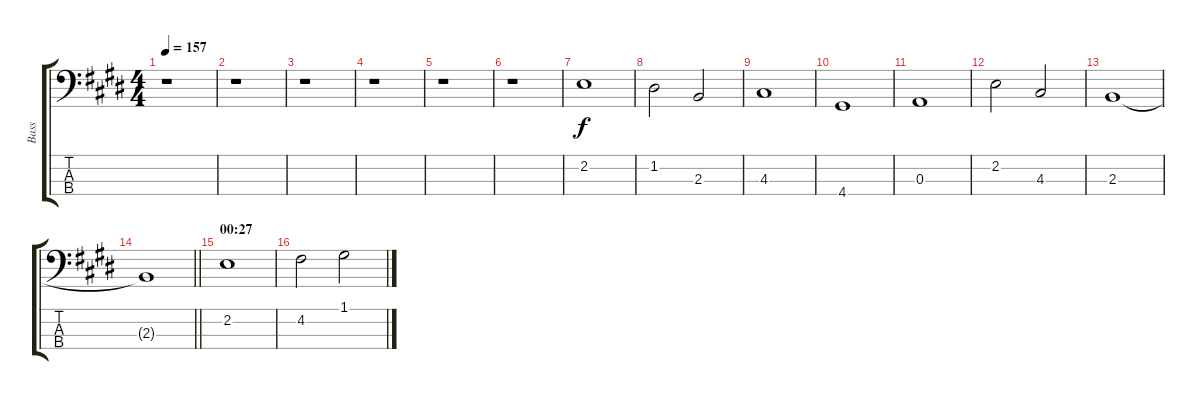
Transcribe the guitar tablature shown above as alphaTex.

\track ("Bass" "Bass") {instrument electricbassfinger}
\staff {score tabs}
\tuning (G2 D2 A1 E1) {hide}
\ts (4 4)
\tempo 157
\clef f4
\ks e
r.1{dy f instrument electricbassfinger} |
r.1 |
r.1 |
r.1 |
r.1 |
\ks c#minor
r.1 |
2.2.1 |
1.2.2 2.3.2 |
\ks e
4.3.1 |
\ks c#minor
4.4.1 |
0.3.1 |
2.2.2 4.3.2 |
\ks e
2.3.1 |
\barLineRight lightlight
\ks c#minor
2.3{t}.1 |
\section ("" "00:27")
2.2.1 |
4.2.2 1.1.2
